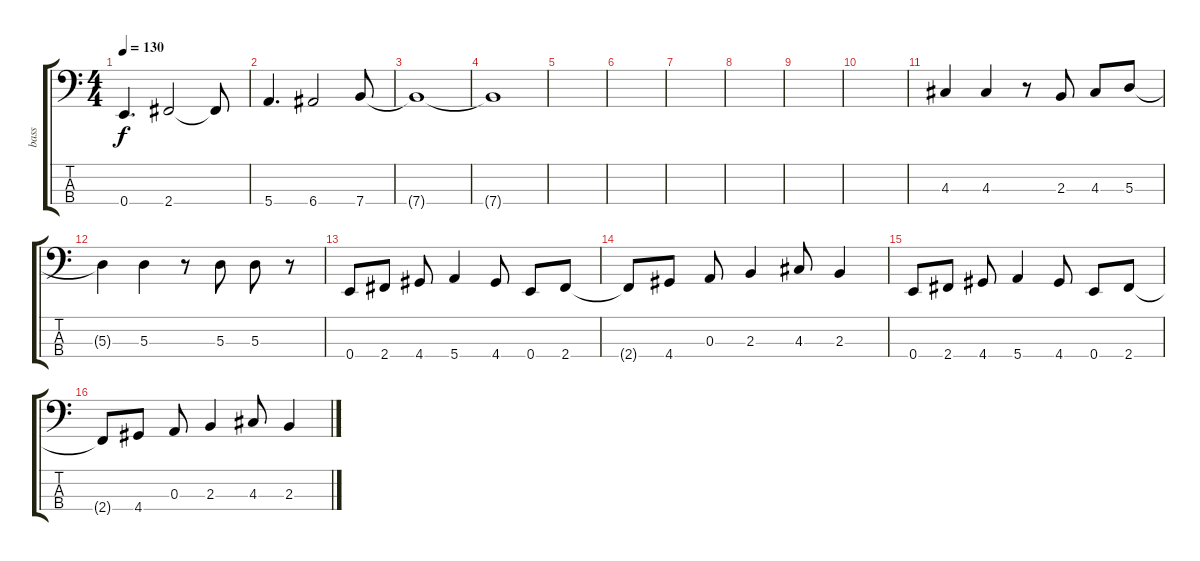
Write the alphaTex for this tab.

\track ("bass" "bass") {instrument electricbassfinger}
\staff {score tabs}
\tuning (G2 D2 A1 E1) {hide}
\ts (4 4)
\tempo 130
\clef f4
\ks c
0.4.4{d dy f} 2.4.2 2.4{t}.8 |
5.4.4{d} 6.4.2 7.4.8 |
7.4{t}.1 |
7.4{t}.1 |
|
|
|
|
|
|
4.3.4 4.3.4 r.8 2.3.8 4.3.8 5.3.8 |
5.3{t}.4 5.3.4 r.8 5.3.8 5.3.8 r.8 |
0.4.8 2.4.8 4.4.8 5.4.4 4.4.8 0.4.8 2.4.8 |
2.4{t}.8 4.4.8 0.3.8 2.3.4 4.3.8 2.3.4 |
0.4.8 2.4.8 4.4.8 5.4.4 4.4.8 0.4.8 2.4.8 |
2.4{t}.8 4.4.8 0.3.8 2.3.4 4.3.8 2.3.4
